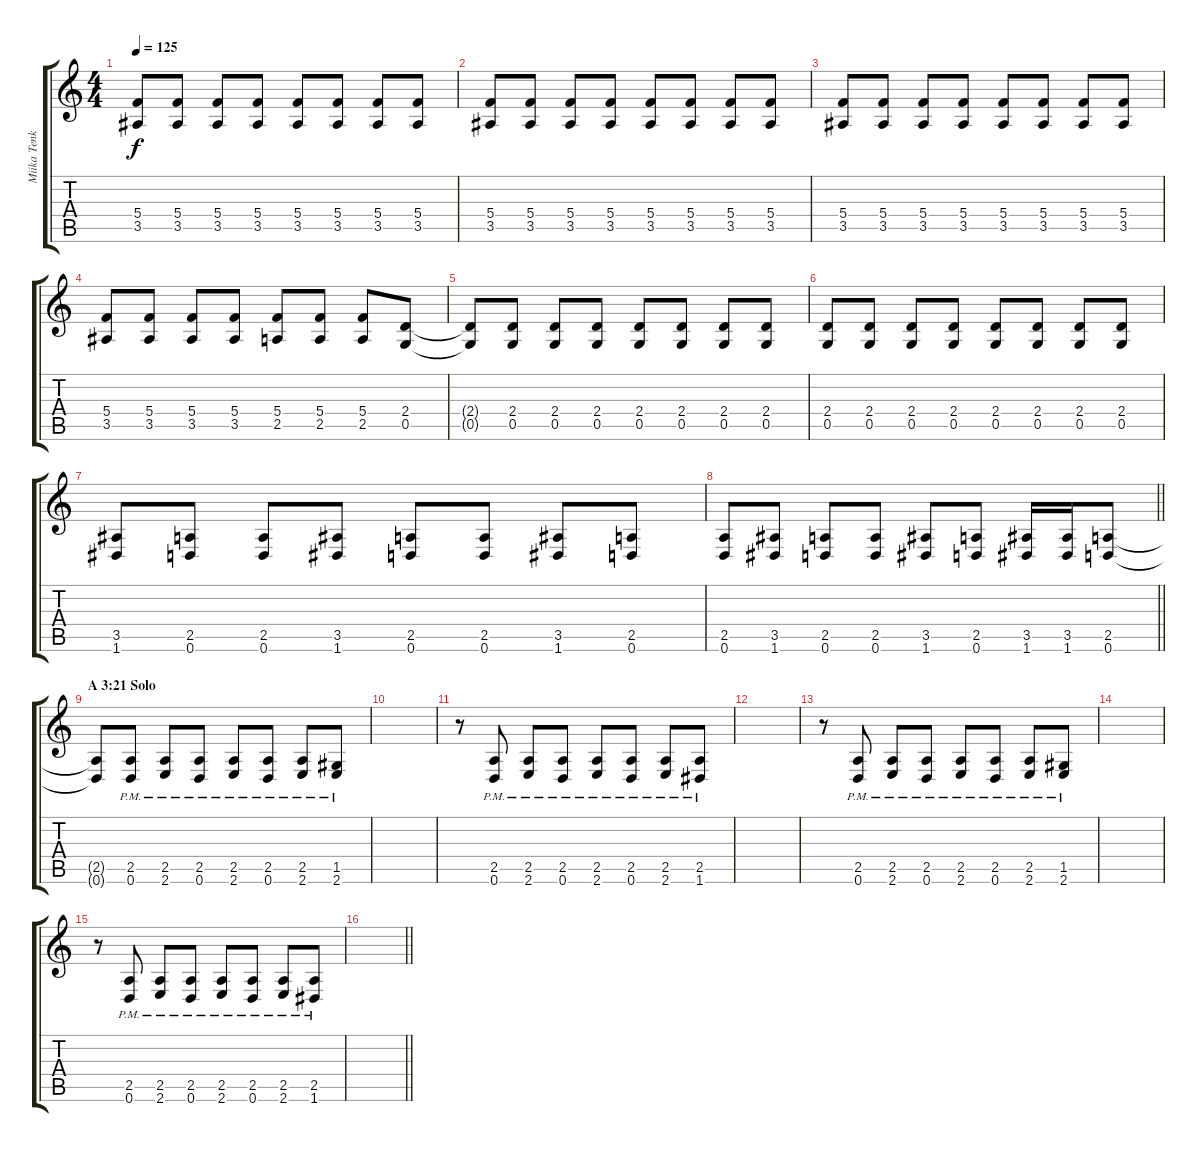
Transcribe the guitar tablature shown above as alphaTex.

\track ("Miika Tenkula (lead guitar) (R.I.P.2009)" "Miika Tenk") {instrument distortionguitar}
\staff {score tabs}
\tuning (D4 A3 F3 C3 G2 D2) {hide}
\ts (4 4)
\tempo 125
\clef g2
\ks c
(5.4{t} 3.5{t}).8{dy f} (5.4 3.5).8 (5.4 3.5).8 (5.4 3.5).8 (5.4 3.5).8 (5.4 3.5).8 (5.4 3.5).8 (5.4 3.5).8 |
(5.4 3.5).8 (5.4 3.5).8 (5.4 3.5).8 (5.4 3.5).8 (5.4 3.5).8 (5.4 3.5).8 (5.4 3.5).8 (5.4 3.5).8 |
(5.4 3.5).8 (5.4 3.5).8 (5.4 3.5).8 (5.4 3.5).8 (5.4 3.5).8 (5.4 3.5).8 (5.4 3.5).8 (5.4 3.5).8 |
(5.4 3.5).8 (5.4 3.5).8 (5.4 3.5).8 (5.4 3.5).8 (5.4 2.5).8 (5.4 2.5).8 (5.4 2.5).8 (2.4 0.5).8 |
(2.4{t} 0.5{t}).8 (2.4 0.5).8 (2.4 0.5).8 (2.4 0.5).8 (2.4 0.5).8 (2.4 0.5).8 (2.4 0.5).8 (2.4 0.5).8 |
(2.4 0.5).8 (2.4 0.5).8 (2.4 0.5).8 (2.4 0.5).8 (2.4 0.5).8 (2.4 0.5).8 (2.4 0.5).8 (2.4 0.5).8 |
(3.5 1.6).8 (2.5 0.6).8 (2.5 0.6).8 (3.5 1.6).8 (2.5 0.6).8 (2.5 0.6).8 (3.5 1.6).8 (2.5 0.6).8 |
\barLineRight lightlight
(2.5 0.6).8 (3.5 1.6).8 (2.5 0.6).8 (2.5 0.6).8 (3.5 1.6).8 (2.5 0.6).8 (3.5 1.6).16 (3.5 1.6).16 (2.5 0.6).8 |
\section ("" "A 3:21 Solo")
(2.5{t} 0.6{t}).8 (2.5{pm} 0.6{pm}).8 (2.5{pm} 2.6{pm}).8 (2.5{pm} 0.6{pm}).8 (2.5{pm} 2.6{pm}).8 (2.5{pm} 0.6{pm}).8 (2.5{pm} 2.6{pm}).8 (1.5{pm} 2.6{pm}).8 |
|
r.8 (2.5{pm} 0.6{pm}).8 (2.5{pm} 2.6{pm}).8 (2.5{pm} 0.6{pm}).8 (2.5{pm} 2.6{pm}).8 (2.5{pm} 0.6{pm}).8 (2.5{pm} 2.6{pm}).8 (2.5{pm} 1.6{pm}).8 |
|
r.8 (2.5{pm} 0.6{pm}).8 (2.5{pm} 2.6{pm}).8 (2.5{pm} 0.6{pm}).8 (2.5{pm} 2.6{pm}).8 (2.5{pm} 0.6{pm}).8 (2.5{pm} 2.6{pm}).8 (1.5{pm} 2.6{pm}).8 |
|
r.8 (2.5{pm} 0.6{pm}).8 (2.5{pm} 2.6{pm}).8 (2.5{pm} 0.6{pm}).8 (2.5{pm} 2.6{pm}).8 (2.5{pm} 0.6{pm}).8 (2.5{pm} 2.6{pm}).8 (2.5{pm} 1.6{pm}).8 |
\barLineRight lightlight
